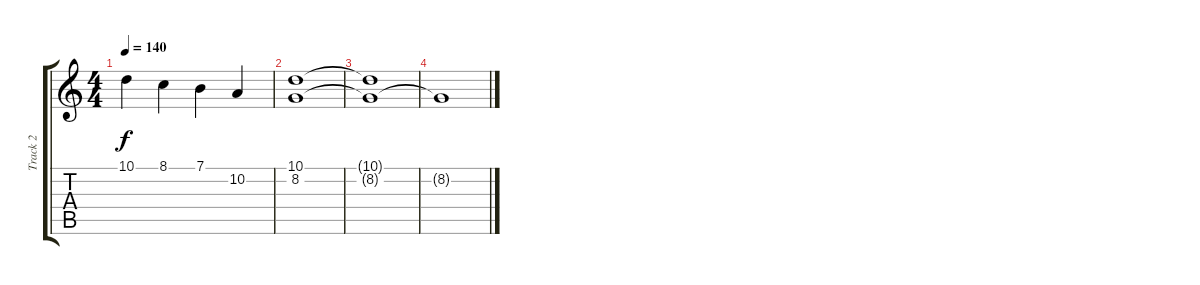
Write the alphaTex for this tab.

\track ("Track 2" "Track 2") {instrument lead2sawtooth}
\staff {score tabs}
\tuning (E4 B3 G3 D3 A2 E2) {hide}
\ts (4 4)
\tempo 140
\clef g2
\ks c
10.1.4{dy f} 8.1.4 7.1.4 10.2.4 |
(10.1 8.2).1 |
(10.1{t} 8.2{t}).1 |
8.2{t}.1
